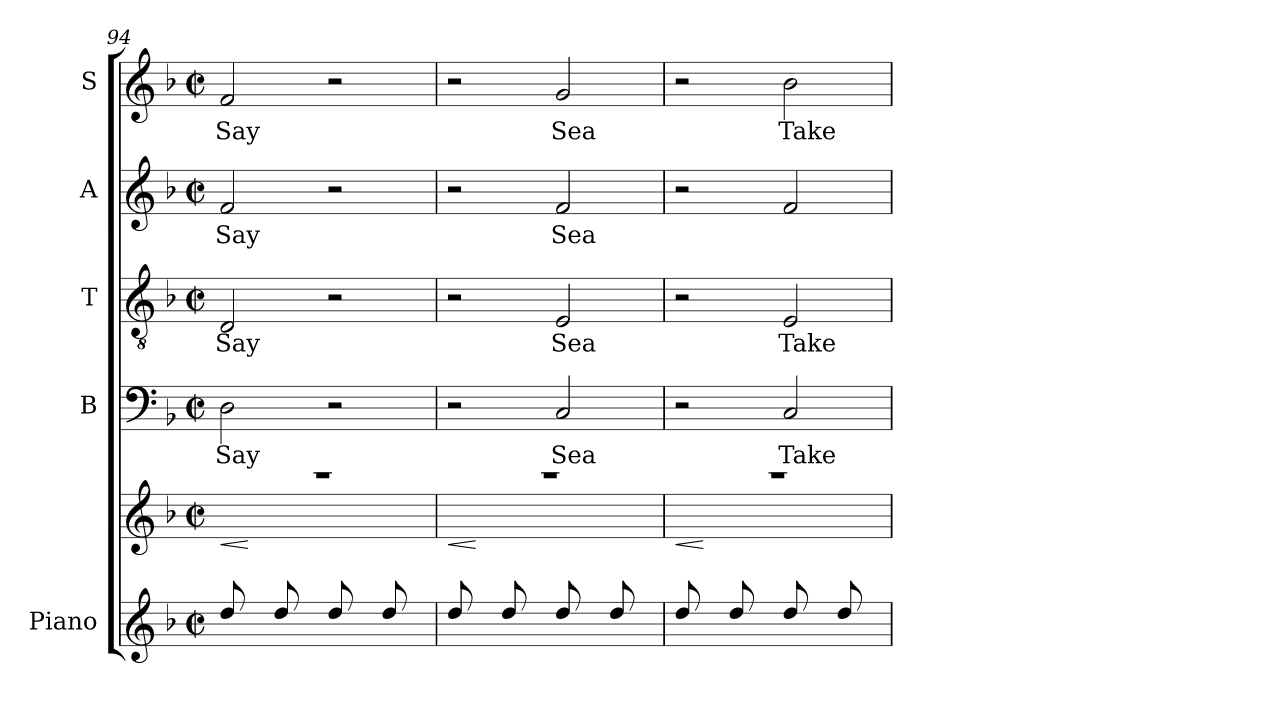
**kern	**kern	**dynam	**kern	**text	**kern	**text	**text	**kern	**text	**text	**text	**kern	**text	**text
*part5	*part5	*part5	*part4	*part4	*part3	*part3	*part3	*part2	*part2	*part2	*part2	*part1	*part1	*part1
*staff6	*staff5	*staff5/6	*staff4	*staff4	*staff3	*staff3	*staff3	*staff2	*staff2	*staff2	*staff2	*staff1	*staff1	*staff1
*I"Piano	*	*	*I"B	*	*I"T	*	*	*I"A	*	*	*	*I"S	*	*
*clefG2	*clefG2	*	*clefF4	*	*clefGv2	*	*	*clefG2	*	*	*	*clefG2	*	*
*k[b-]	*k[b-]	*	*k[b-]	*	*k[b-]	*	*	*k[b-]	*	*	*	*k[b-]	*	*
*F:	*F:	*	*F:	*	*F:	*	*	*F:	*	*	*	*F:	*	*
*M2/2	*M2/2	*	*M2/2	*	*M2/2	*	*	*M2/2	*	*	*	*M2/2	*	*
*met(c|)	*met(c|)	*	*met(c|)	*	*met(c|)	*	*	*met(c|)	*	*	*	*met(c|)	*	*
=94	=94	=94	=94	=94	=94	=94	=94	=94	=94	=94	=94	=94	=94	=94
!	!	!LO:HP:b	!	!	!	!	!	!	!	!	!	!	!	!
!	!	!LO:HP:n=1:b	!	!LO:LY:b	!	!LO:LY:b	!LO:LY:b	!	!LO:LY:b	!	!LO:LY:b	!	!LO:LY:b	!LO:LY:b
*	*^	*	*	*	*	*	*	*	*	*	*	*	*	*
8dd/L	1r	8ryy	< <	2D\	Say	2D/	Say	.	2f/	Say	.	.	2f/	Say	.
8ryy	.	8ff\J	[	.	.	.	.	.	.	.	.	.	.	.	.
8dd/L	.	8ryy	[	.	.	.	.	.	.	.	.	.	.	.	.
8ryy	.	8ff\J	.	.	.	.	.	.	.	.	.	.	.	.	.
8dd/L	.	8ryy	.	2r	.	2r	.	.	2r	.	.	.	2r	.	.
8ryy	.	8ff\J	.	.	.	.	.	.	.	.	.	.	.	.	.
8dd/L	.	8ryy	.	.	.	.	.	.	.	.	.	.	.	.	.
8ryy	.	8ff\J	.	.	.	.	.	.	.	.	.	.	.	.	.
=95	=95	=95	=95	=95	=95	=95	=95	=95	=95	=95	=95	=95	=95	=95	=95
!	!	!	!LO:HP:b	!	!	!	!	!	!	!	!	!	!	!	!
8dd/L	1r	8ryy	<	2r	.	2r	.	.	2r	.	.	.	2r	.	.
8ryy	.	8ff\J	[	.	.	.	.	.	.	.	.	.	.	.	.
8dd/L	.	8ryy	.	.	.	.	.	.	.	.	.	.	.	.	.
8ryy	.	8ff\J	.	.	.	.	.	.	.	.	.	.	.	.	.
!	!	!	!	!	!LO:LY:b	!	!LO:LY:b	!	!	!LO:LY:b	!	!	!	!LO:LY:b	!
8dd/L	.	8ryy	.	2C/	Sea	2E/	Sea	.	2f/	Sea	.	.	2g/	Sea	.
8ryy	.	8ff\J	.	.	.	.	.	.	.	.	.	.	.	.	.
8dd/L	.	8ryy	.	.	.	.	.	.	.	.	.	.	.	.	.
8ryy	.	8ff\J	.	.	.	.	.	.	.	.	.	.	.	.	.
=96	=96	=96	=96	=96	=96	=96	=96	=96	=96	=96	=96	=96	=96	=96	=96
!	!	!	!LO:HP:b	!	!	!	!	!	!	!	!	!	!	!	!
!	!	!	!LO:HP:n=1:b	!	!	!	!	!	!	!	!	!	!	!	!
8dd/L	1r	8ryy	< <	2r	.	2r	.	.	2r	.	.	.	2r	.	.
8ryy	.	8ff\J	[	.	.	.	.	.	.	.	.	.	.	.	.
8dd/L	.	8ryy	[	.	.	.	.	.	.	.	.	.	.	.	.
8ryy	.	8ff\J	.	.	.	.	.	.	.	.	.	.	.	.	.
!	!	!	!	!	!LO:LY:b	!	!LO:LY:b	!	!	!	!LO:LY:b	!	!	!LO:LY:b	!
8dd/L	.	8ryy	.	2C/	Take	2E/	Take	.	2f/	.	.	.	2b-\	Take	.
8ryy	.	8ff\J	.	.	.	.	.	.	.	.	.	.	.	.	.
8dd/L	.	8ryy	.	.	.	.	.	.	.	.	.	.	.	.	.
8ryy	.	8ff\J	.	.	.	.	.	.	.	.	.	.	.	.	.
*	*v	*v	*	*	*	*	*	*	*	*	*	*	*	*	*
=	=	=	=	=	=	=	=	=	=	=	=	=	=	=
*-	*-	*-	*-	*-	*-	*-	*-	*-	*-	*-	*-	*-	*-	*-
